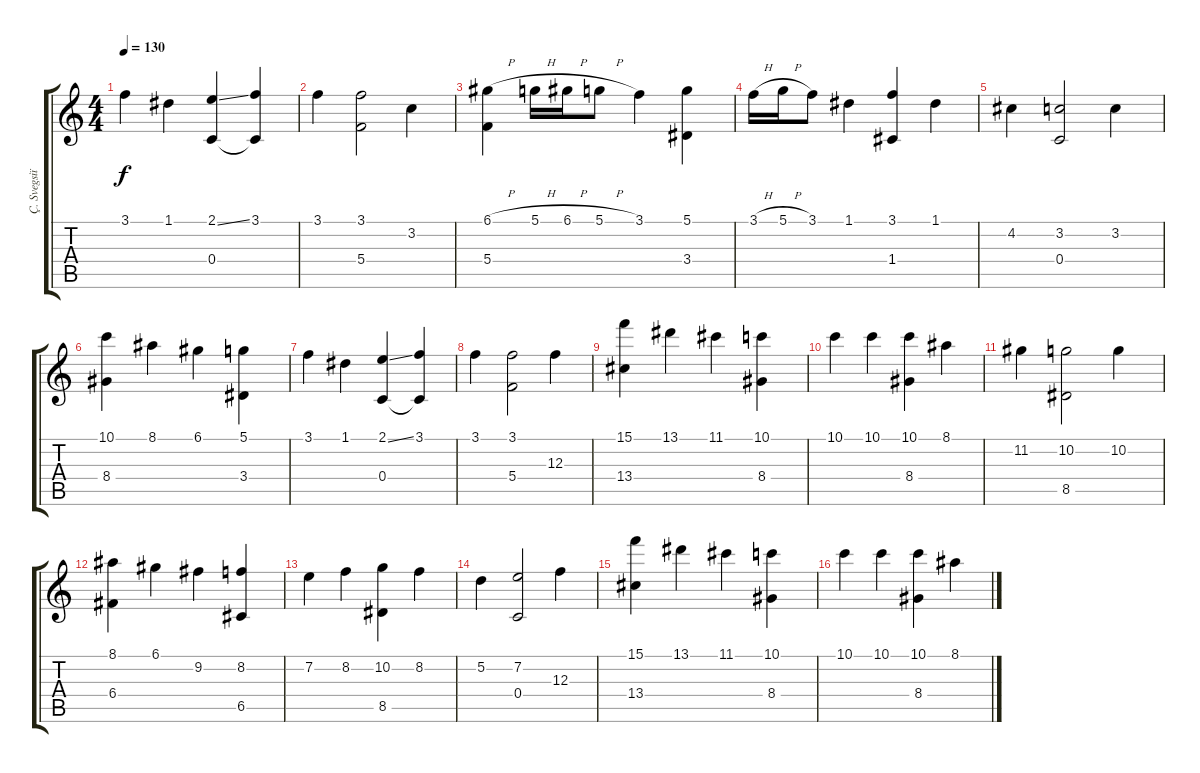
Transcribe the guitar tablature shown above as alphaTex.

\track ("Ç. Svegsiï" "Ç. Svegsiï") {instrument acousticguitarsteel}
\staff {score tabs}
\tuning (D4 A3 F3 C3 G2 D2) {hide}
\ts (4 4)
\tempo 130
\clef g2
\ks c
3.1.4{dy f} 1.1.4 (2.1{ss} 0.4).4 (3.1 0.4{t}).4 |
3.1.4 (3.1 5.4).2 3.2.4 |
(6.1{h} 5.4).4 5.1{h}.16 6.1{h}.16 5.1{h}.8 3.1.4 (5.1 3.4).4 |
3.1{h}.16 5.1{h}.16 3.1.8 1.1.4 (3.1 1.4).4 1.1.4 |
4.2.4 (3.2 0.4).2 3.2.4 |
(10.1 8.4).4 8.1.4 6.1.4 (5.1 3.4).4 |
3.1.4 1.1.4 (2.1{ss} 0.4).4 (3.1 0.4{t}).4 |
3.1.4 (3.1 5.4).2 12.3.4 |
(15.1 13.4).4 13.1.4 11.1.4 (10.1 8.4).4 |
10.1.4 10.1.4 (10.1 8.4).4 8.1.4 |
11.2.4 (10.2 8.5).2 10.2.4 |
(8.1 6.4).4 6.1.4 9.2.4 (8.2 6.5).4 |
7.2.4 8.2.4 (10.2 8.5).4 8.2.4 |
5.2.4 (7.2 0.4).2 12.3.4 |
(15.1 13.4).4 13.1.4 11.1.4 (10.1 8.4).4 |
10.1.4 10.1.4 (10.1 8.4).4 8.1.4
